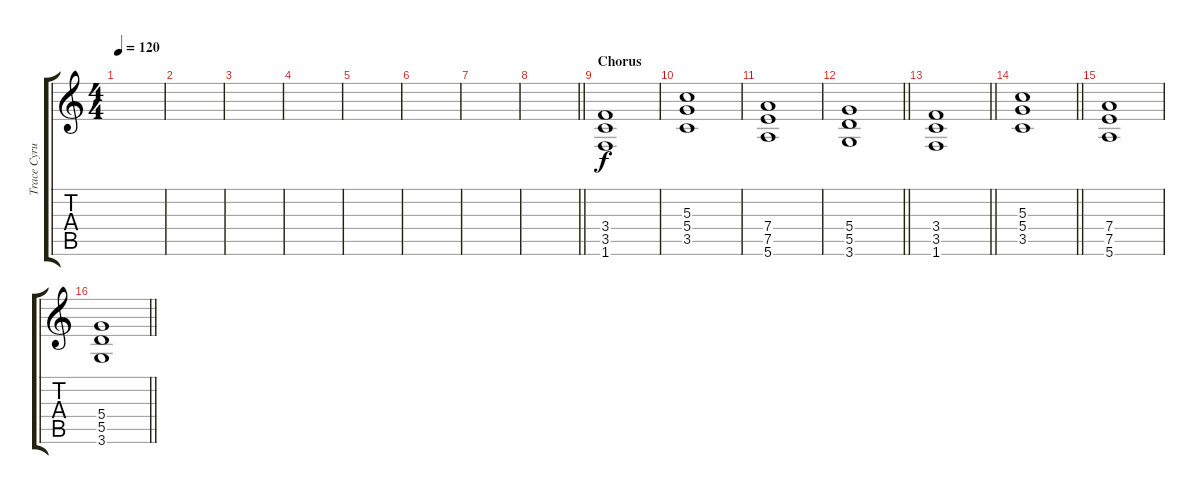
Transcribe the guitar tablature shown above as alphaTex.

\track ("Trace Cyrus (Lead Guitar)" "Trace Cyru") {instrument overdrivenguitar}
\staff {score tabs}
\tuning (E4 B3 G3 D3 A2 E2) {hide}
\ts (4 4)
\tempo 120
\clef g2
\ks c
|
|
|
|
|
|
|
\barLineRight lightlight
|
\section ("" "Chorus")
(3.4 3.5 1.6).1 |
(5.3 5.4 3.5).1 |
(7.4 7.5 5.6).1 |
\barLineRight lightlight
(5.4 5.5 3.6).1 |
\barLineRight lightlight
(3.4 3.5 1.6).1 |
\barLineRight lightlight
(5.3 5.4 3.5).1 |
(7.4 7.5 5.6).1 |
\barLineRight lightlight
(5.4 5.5 3.6).1
